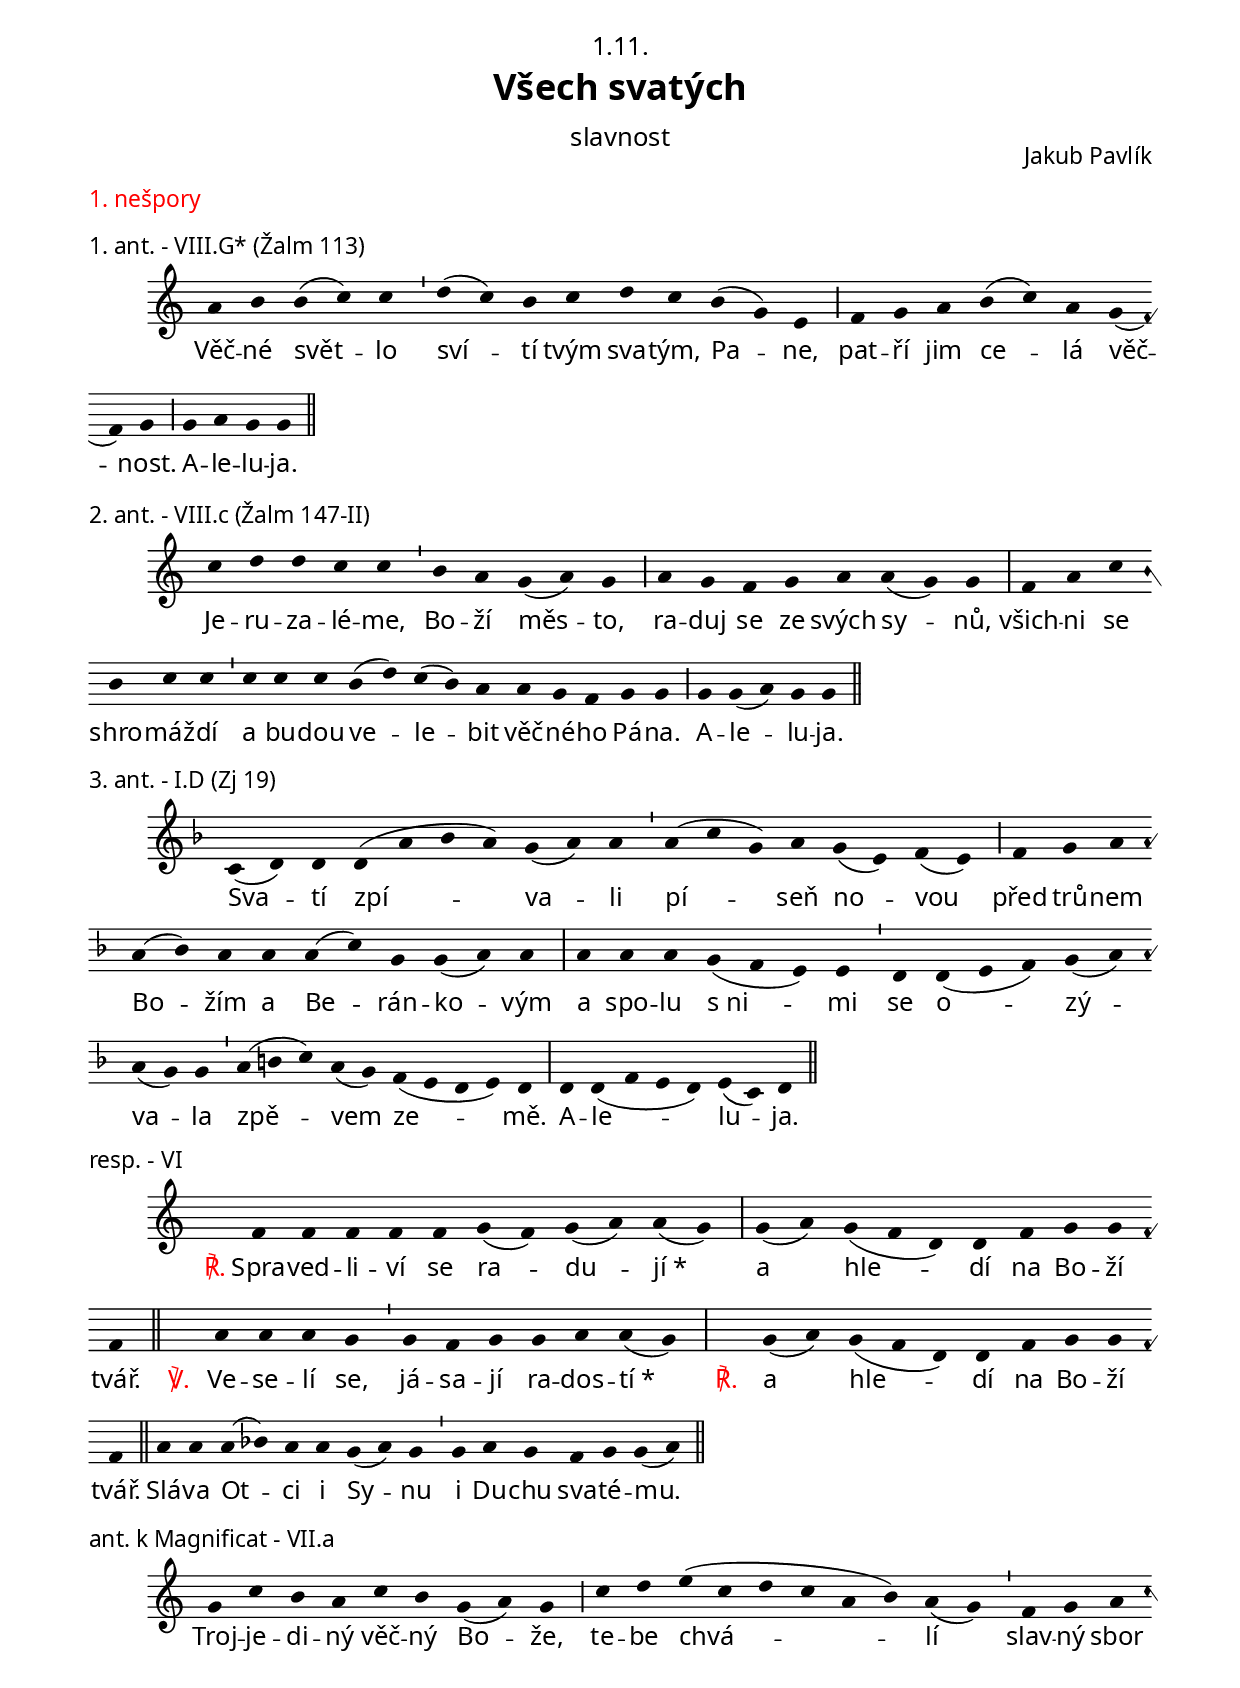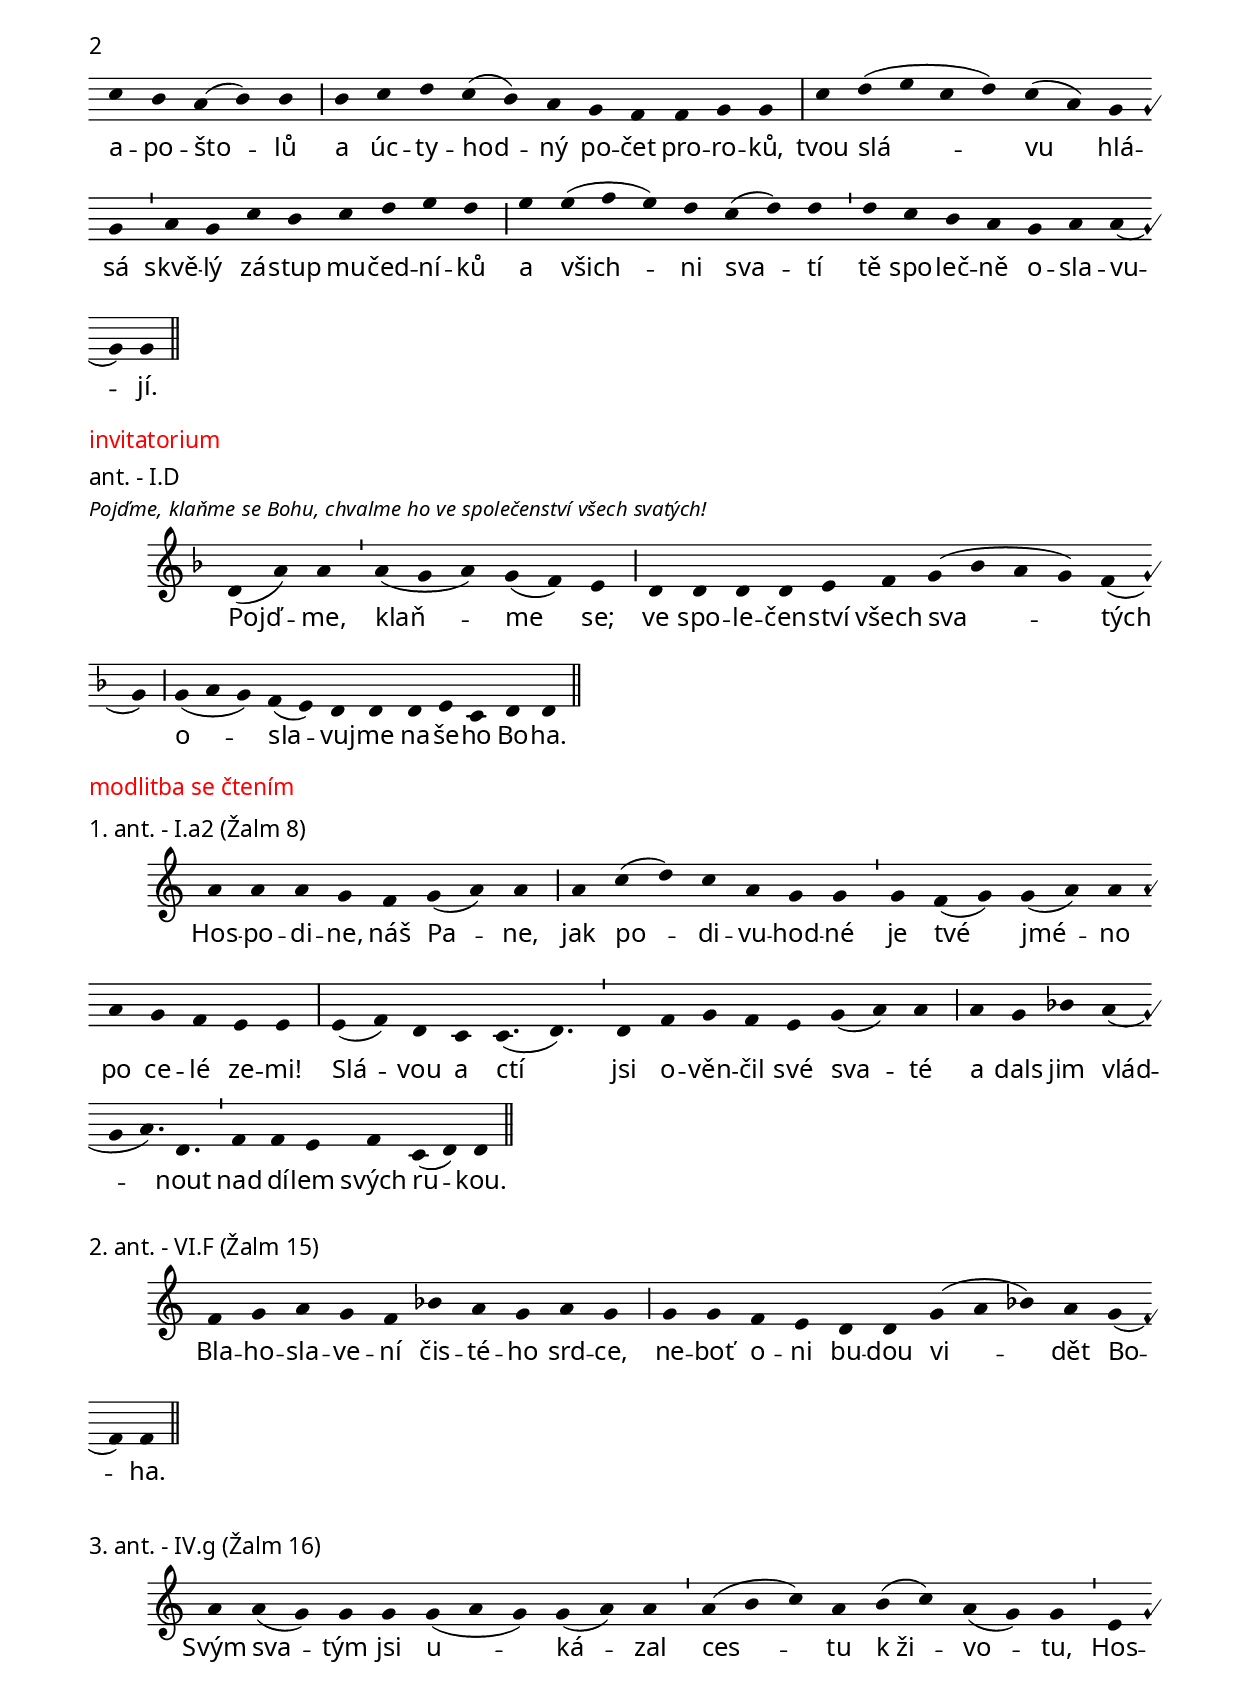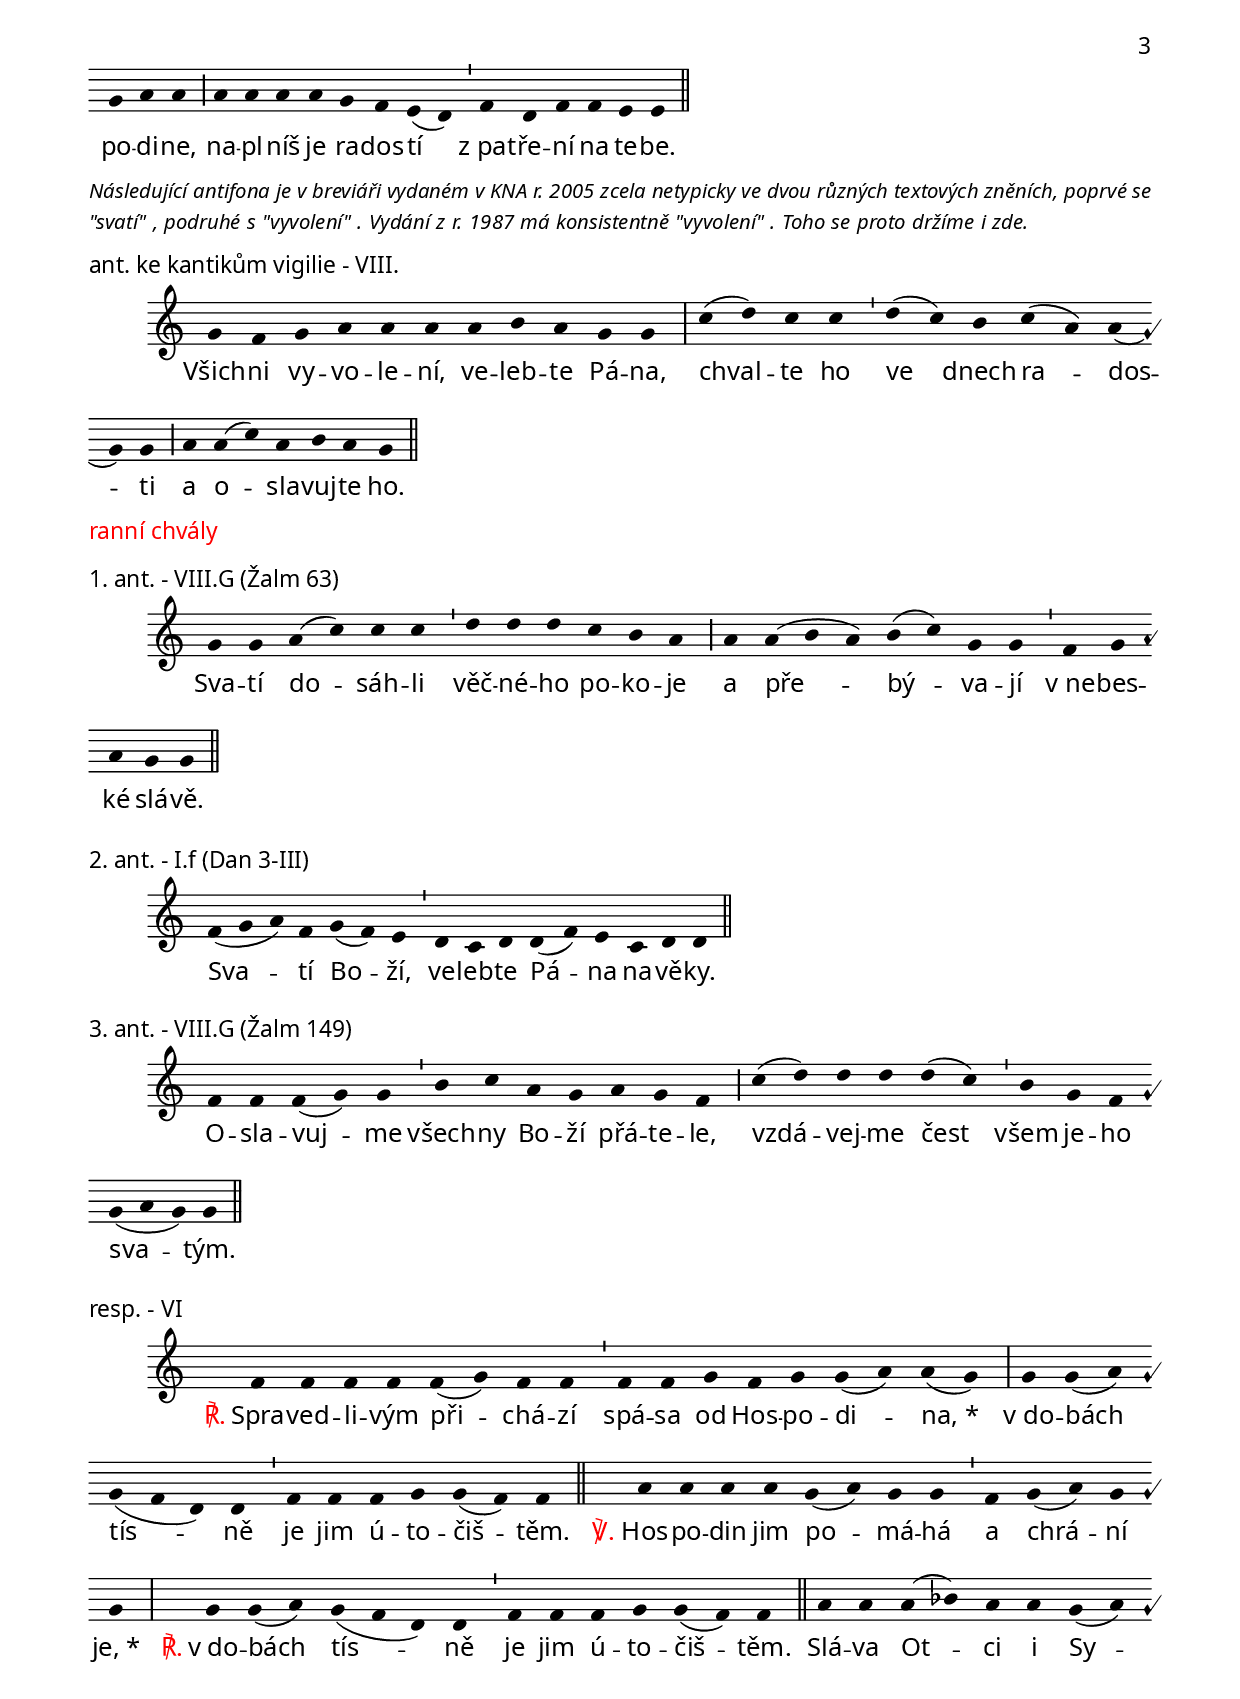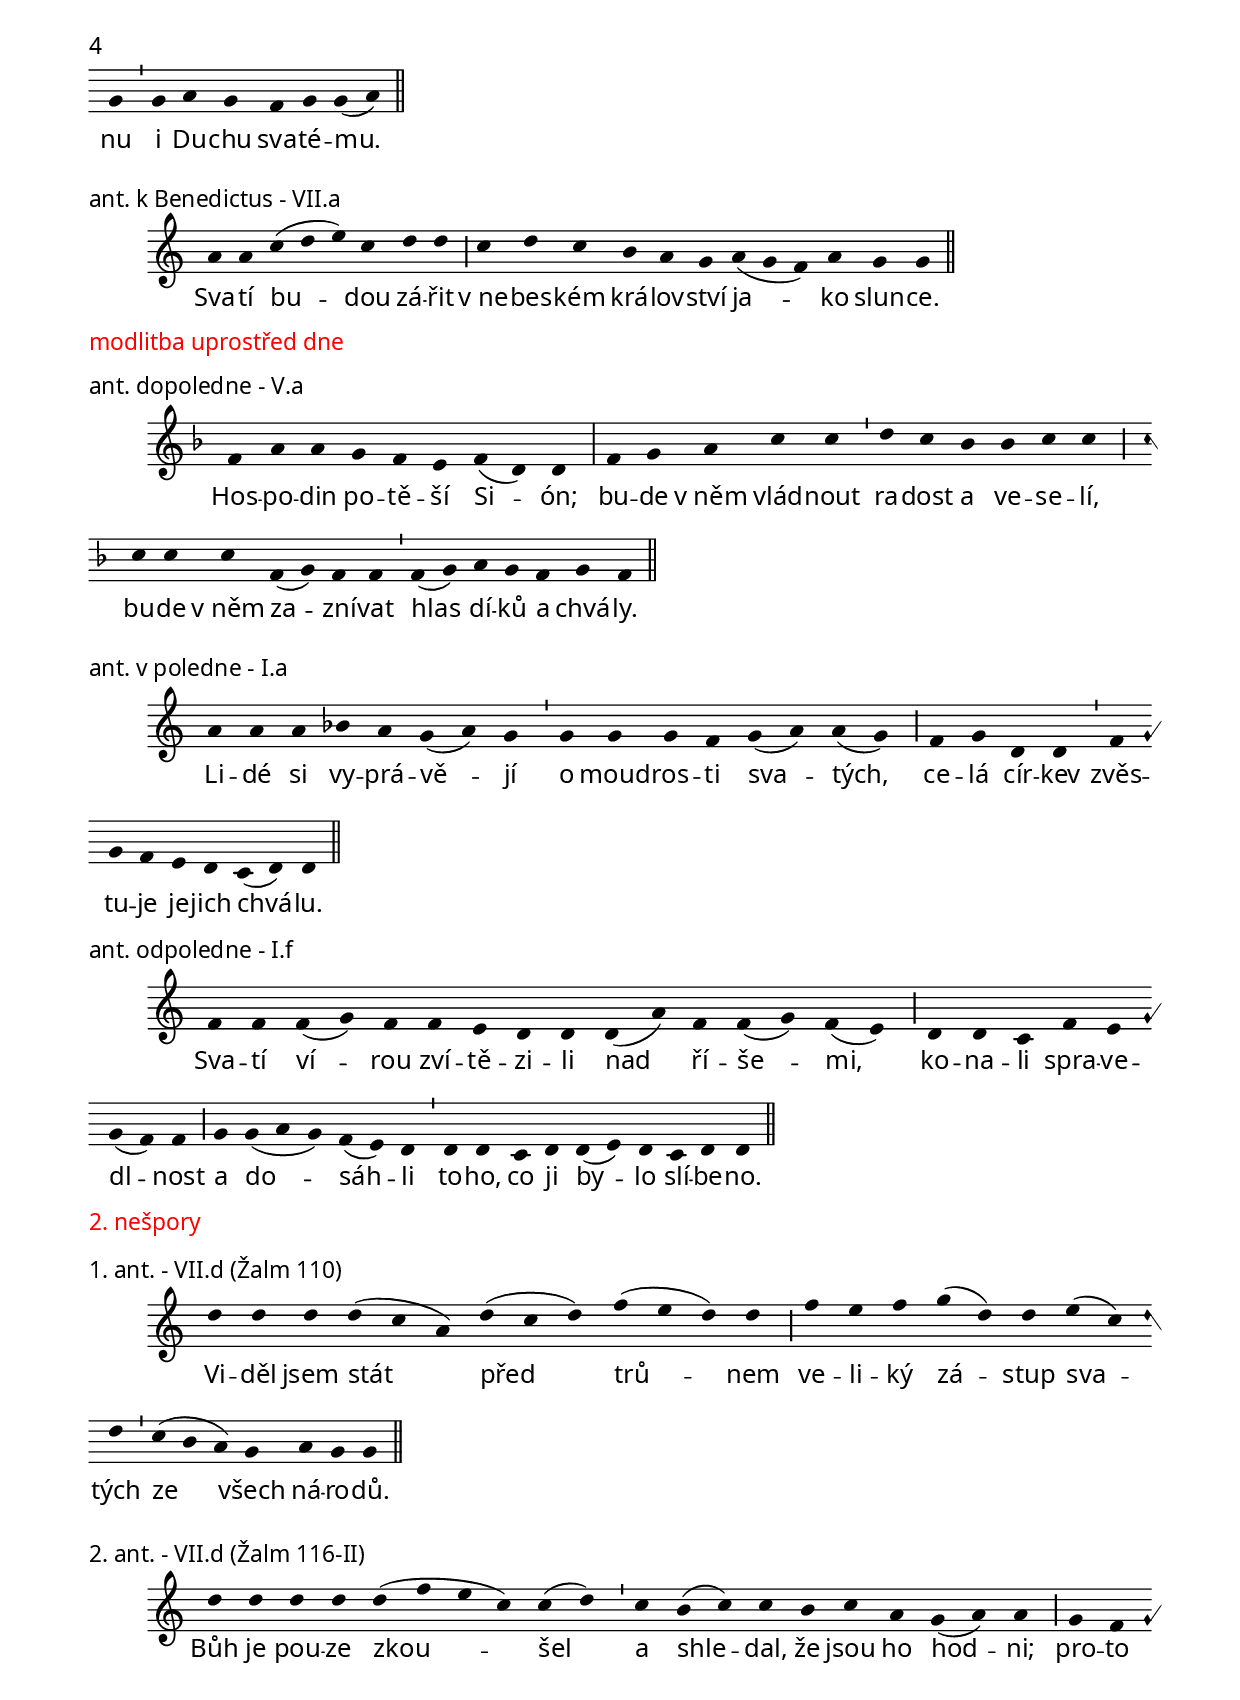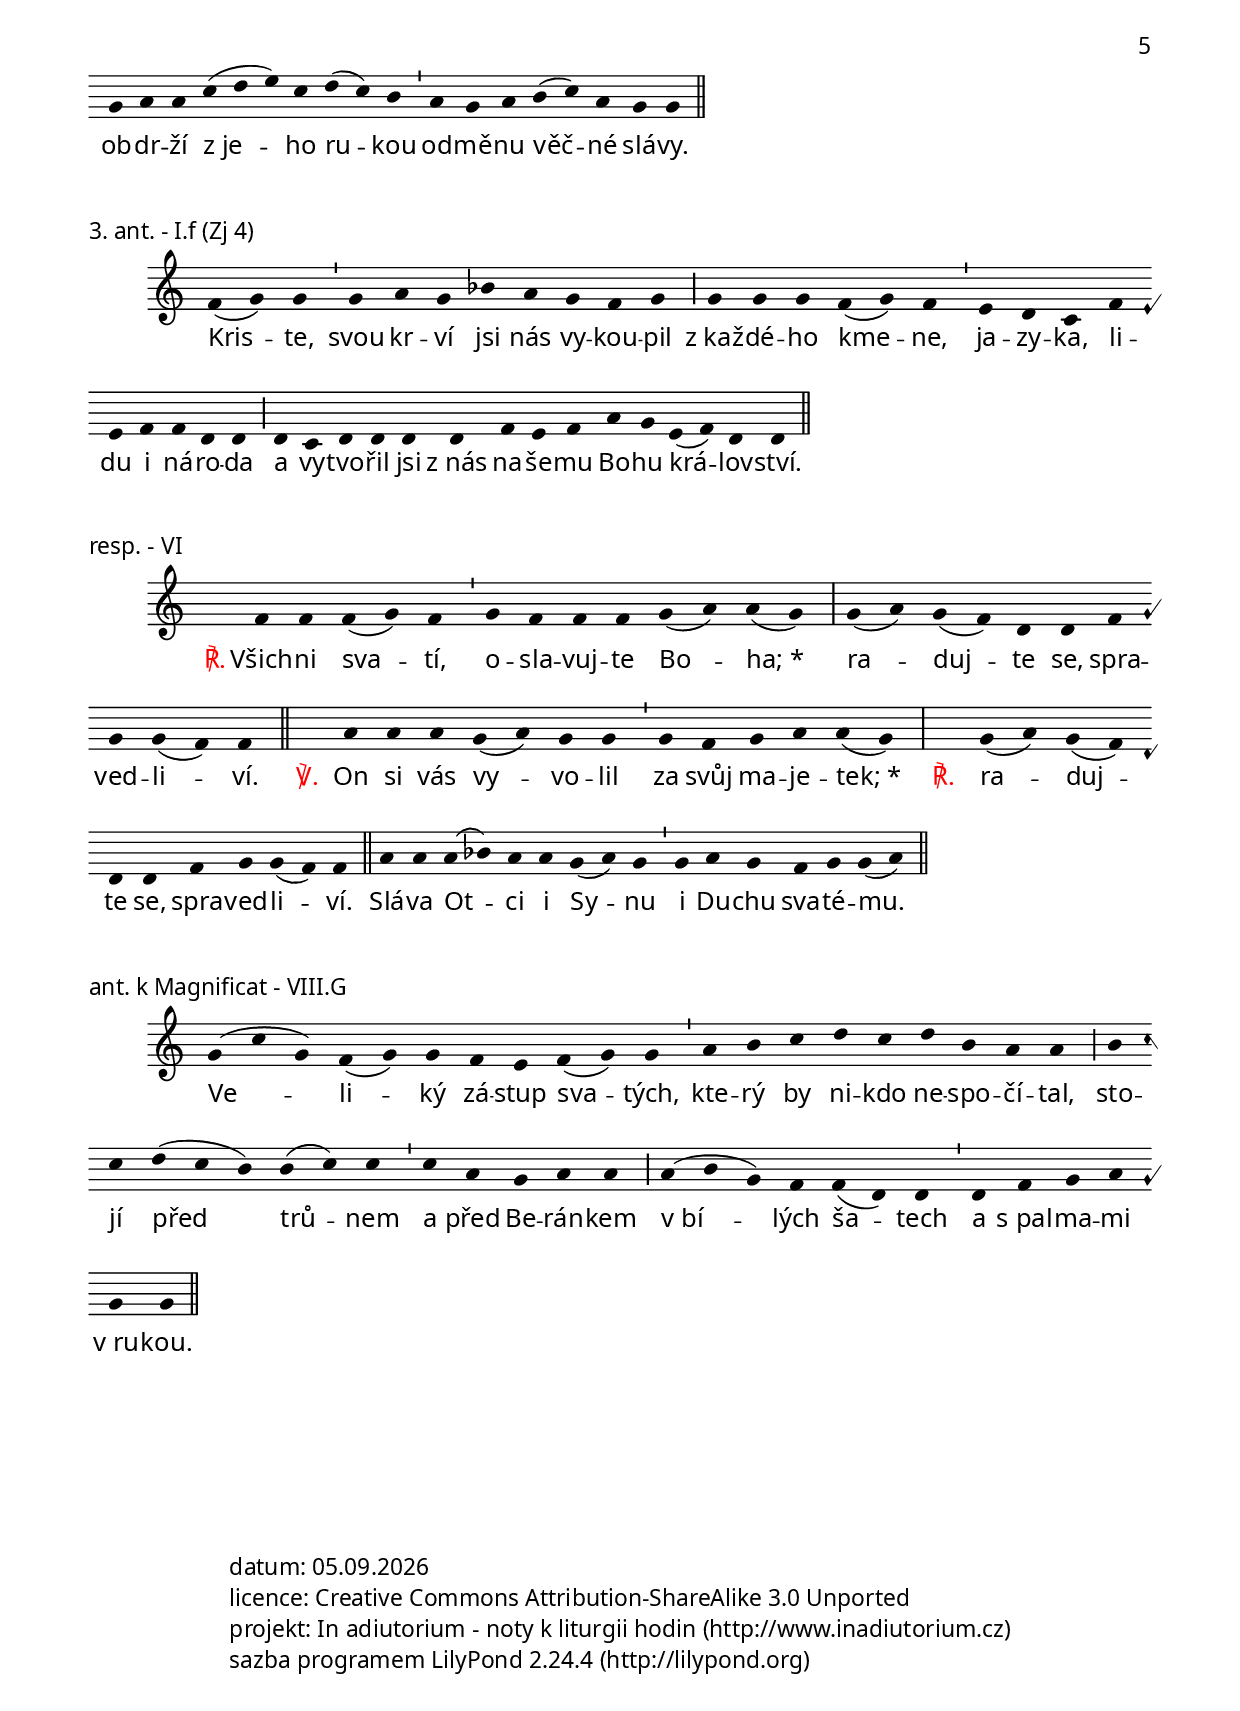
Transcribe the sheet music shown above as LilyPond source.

\version "2.16.0"

\include "../spolecne.ly"
\include "../dilyresponsorii.ly"

\header {
  title = \markup\titleSvatek
            "Všech svatých"
            slavnost
            1.11.
  composer = "Jakub Pavlík"
}

\markup {\nadpisHodinka {"1. nešpory"}}

\score {
  \relative c'' {
    \choralniRezim
    a4 b b( c) c \barMin d( c) b c d c b( g) e \barMaior
    f g a b( c) a g( f) g \barMaior
    g a g g \barFinalis
  }
  \addlyrics {
    Věč -- né svět -- lo sví -- tí tvým sva -- tým, Pa -- ne,
    pat -- ří jim ce -- lá věč -- nost.
    A -- le -- lu -- ja.
  }
  \header {
    quid = "1. ant."
    modus = "VIII"
    differentia = "G*"
    psalmus = "Žalm 113"
    id = "1ne-a1"
    fial = "fial://commune/commune_jedenmucednik.ly#1ne-amag-velik"
    piece = \markup {\sestavTitulek}
  }
}

\score {
  \relative c'' {
    \choralniRezim
    c4 d d c c \barMin b a g( a) g \barMaior
    a g f g a a( g) g \barMax
    f a c b c c \barMin
    c c c b( d) c( b) a a g f g g \barMaior
    g g( a) g g \barFinalis
  }
  \addlyrics {
    Je -- ru -- za -- lé -- me, Bo -- ží měs -- to,
    ra -- duj se ze svých sy -- nů,
    všich -- ni se shro -- máž -- dí
    a bu -- dou ve -- le -- bit věč -- né -- ho Pá -- na.
    A -- le -- lu -- ja.
  }
  \header {
    quid = "2. ant."
    modus = "VIII"
    differentia = "c"
    psalmus = "Žalm 147-II"
    id = "1ne-a2"
    fons = "2. část: žaltář, 4.t., pá, r.ch., 2.ant."
    fial = "fial://antifony/tyden4_6patek.ly#rch-ant2?cast"
    piece = \markup {\sestavTitulek}
  }
}

\score {
  \relative c' {
    \key f \major
    \choralniRezim
    c4( d) d d( a' bes a) g( a) a \barMin a( c g) a g( e) f( e) \barMaior
    f g a a( bes) a a a( c) g g( a) a \barMax
    a a a g( f e) e \barMin d d( e f) g( a) a( g) g \barMin a( b c) a( g) f( e d e) d \barMax

    d d( f e d) e( c) d \barFinalis
  }
  \addlyrics {
    Sva -- tí zpí -- va -- li pí -- seň no -- vou
    před trů -- nem Bo -- žím a Be -- rán -- ko -- vým
    a spo -- lu s_ni -- mi se o -- zý -- va -- la zpě -- vem ze -- mě.

    A -- le -- lu -- ja.
  }
  \header {
    quid = "3. ant."
    modus = "I"
    differentia = "D"
    psalmus = "Zj 19"
    id = "1ne-a3"
    fial = "fial://commune/commune_svatymuz.ly#2ne-a3"
    piece = \markup {\sestavTitulek}
  }
}

\score {
  \relative c' {
    \choralniRezim

    % R
    \neviditelna f
    f4 f f f f g( f) g( a) a( g) \barMax
    g( a) g( f d) d f g g f \barFinalis
    % V
    \neviditelna a
    a4 a a g \barMin g f g g a a( g) \barMax
    % R
    \neviditelna a
    g( a) g( f d) d f g g f \barFinalis
    % Slava
    \respVIdoxologie \barFinalis
  }
  \addlyrics {
    \Response Spra -- ved -- li -- ví se ra -- du -- jí_*
    a hle -- dí na Bo -- ží tvář.
    \Verse Ve -- se -- lí se, já -- sa -- jí ra -- dos -- tí_*
    \Response a hle -- dí na Bo -- ží tvář.
    \textRespDoxologie
  }
  \header {
    quid = "resp."
    modus = "VI"
    id = "1ne-r"
    piece = \markup {\sestavTitulekResp}
  }
}

\score {
  \relative c'' {
    \choralniRezim
    g4 c b a c b g( a) g \barMaior
    c d e( c d c a b) a( g) \barMin f g a c b a( b) b \barMaior
    b c d c( b) a g f f g g \barMax

    c d( e c d) c( a) g g \barMin a g c b c d e d \barMaior
    e e( f e) d c( d) d \barMin d c b a g a a( g) g \barFinalis
  }
  \addlyrics {
    Troj -- je -- di -- ný věč -- ný Bo -- že,
    te -- be chvá -- lí slav -- ný sbor a -- po -- što -- lů
    a úc -- ty -- hod -- ný po -- čet pro -- ro -- ků,

    tvou slá -- vu hlá -- sá skvě -- lý zá -- stup mu -- čed -- ní -- ků
    a všich -- ni sva -- tí tě spo -- leč -- ně o -- sla -- vu -- jí.
  }
  \header {
    quid = "ant. k Magnificat"
    modus = "VII"
    differentia = "a"
    psalmus = ""
    placet = "věnovat jí trochu péče, zejm. úvodu"
    id = "1ne-amag"
    piece = \markup {\sestavTitulekBezZalmu}
  }
}

\markup {\nadpisHodinka {"invitatorium"}}

\score {
  \relative c' {
    \key f \major
    \choralniRezim
    d4( a') a \barMin a( g a) g( f) e \barMaior
    d d d d e f g( bes a g) f( g) \barMaior
    g( a g) f( e) d d d e c d d \barFinalis
  }
  \addlyrics {
    Pojď -- me, klaň -- me se;
    ve spo -- le -- čen -- ství všech sva -- tých
    o -- sla -- vuj -- me na -- še -- ho Bo -- ha.
  }
  \header {
    % Vtipne je, ze me zneni, z rytmickych duvodu nahrazujici
    % "chvalme" za "oslavujme", by mohlo vznaset narok,
    % ze je o spetku vernejsim prekladem latinskeho originalu.
    textus_approbatus = "Pojďme, klaňme se Bohu,
    chvalme ho ve společenství všech svatých!"
    quid = "ant."
    modus = "I"
    differentia = "D"
    psalmus = ""
    id = "invit"
    piece = \markup {\sestavTitulekBezZalmu}
  }
}

\markup {\nadpisHodinka {"modlitba se čtením"}}

\score {
  \relative c'' {
    \choralniRezim
    a4 a a g f g( a) a \barMaior
    a c( d) c a g g \barMin g f( g) g( a) a a g f e e \barMax

    e( f) d c c4.( d) \barMin d4 f g f e g( a) a \barMaior
    a g bes a( g a4.) d, \barMin f4 f e f c( d) d \barFinalis
  }
  \addlyrics {
    Hos -- po -- di -- ne, náš Pa -- ne,
    jak po -- di -- vu -- hod -- né je tvé jmé -- no po ce -- lé ze -- mi!

    Slá -- vou a ctí jsi o -- věn -- čil své sva -- té
    a dals jim vlád -- nout nad dí -- lem svých ru -- kou.
  }
  \header {
    quid = "1. ant."
    modus = "I"
    differentia = "a2"
    psalmus = "Žalm 8"
    fons = "sanktoral/0705cyrilametodej.ly#2ne-a2"
    id = "mc-a1"
    piece = \markup {\sestavTitulek}
  }
}

\score {
  \relative c' {
    \choralniRezim
    f4 g a g f bes a g a g \barMaior
    g g f e d d g( a bes) a g( f) f \barFinalis
  }
  \addlyrics {
    Bla -- ho -- sla -- ve -- ní čis -- té -- ho srd -- ce,
    ne -- boť o -- ni bu -- dou vi -- dět Bo -- ha.
  }
  \header {
    quid = "2. ant."
    modus = "VI"
    differentia = "F"
    psalmus = "Žalm 15"
    fons = "antifony/tyden1_2pondeli.ly#ne-ant2"
    id = "mc-a2"
    piece = \markup {\sestavTitulek}
  }
}

\score {
  \relative c'' {
    \choralniRezim
    a4 a( g) g g g( a g) g( a) a \barMin
    a( b c) a b( c) a( g) g \barMin
    e g a a \barMaior
    a a a a g f e( d) \barMin
    f d f f e e \barFinalis
  }
  \addlyrics {
    Svým sva -- tým jsi u -- ká -- zal
    ces -- tu k_ži -- vo -- tu,
    Hos -- po -- di -- ne,
    na -- pl -- níš je ra -- dos -- tí
    z_pat -- ře -- ní na te -- be.
  }
  \header {
    quid = "3. ant."
    modus = "IV"
    differentia = "g"
    psalmus = "Žalm 16"
    id = "mc-a3"
    piece = \markup {\sestavTitulek}
  }
}

\markup\justify\small\italic{
  Následující antifona je v breviáři vydaném v KNA r. 2005
  zcela netypicky ve dvou různých textových zněních,
  poprvé se "\"svatí\"", podruhé s "\"vyvolení\"".
  Vydání z r. 1987 má konsistentně "\"vyvolení\"".
  Toho se proto držíme i zde.
}

\score {
  \relative c'' {
    \choralniRezim
    g4 f g a a a a b a g g \barMax
    c( d) c c \barMin d( c) b c( a) a( g) g \barMaior
    a a( c) a b a g \barFinalis
  }
  \addlyrics {
    Všich -- ni vy -- vo -- le -- ní,
    ve -- leb -- te Pá -- na,
    chval -- te ho ve dnech ra -- dos -- ti
    a o -- sla -- vuj -- te ho.
  }
  \header {
    quid = "ant. ke kantikům vigilie"
    modus = "VIII"
    differentia = ""
    psalmus = ""
    placet = "začátek půjde lépe"
    fial = "antifony/velikonoce_tyden1_3utery.ly#rch-a2?delsi_text"
    id = "mc-avig"
    piece = \markup {\sestavTitulekBezZalmu}
  }
}

\markup {\nadpisHodinka {"ranní chvály"}}

\score {
  \relative c'' {
    \choralniRezim
    g4 g a( c) c c \barMin d d d c b a \barMaior
    a a( b a) b( c) g g \barMin  f g a g g \barFinalis
  }
  \addlyrics {
    Sva -- tí do -- sáh -- li věč -- né -- ho po -- ko -- je
    a pře -- bý -- va -- jí v_ne -- bes -- ké slá -- vě.
  }
  \header {
    quid = "1. ant."
    modus = "VIII"
    differentia = "G"
    psalmus = "Žalm 63"
    id = "rch-a1"
    fial = "fial://commune/commune_jedenmucednik.ly#2ne-amag"
    piece = \markup {\sestavTitulek}
  }
}

\score {
  \relative c' {
    \choralniRezim
    f4( g a) f g( f) e \barMin
    d c d d( f) e c d d \barFinalis
  }
  \addlyrics {
    Sva -- tí Bo -- ží,
    ve -- leb -- te Pá -- na na -- vě -- ky.
  }
  \header {
    quid = "2. ant."
    modus = "I"
    differentia = "f"
    psalmus = "Dan 3-III"
    placet = "zkusit lépe - spíš prostěji a zpěvněji"
    id = "rch-a2"
    piece = \markup {\sestavTitulek}
  }
}

\score {
  \relative c' {
    \choralniRezim
    f4 f f( g) g \barMin b c a g a g f \barMaior
    c'( d) d d d( c) \barMin b g f g( a g) g \barFinalis
  }
  \addlyrics {
    O -- sla -- vuj -- me všech -- ny Bo -- ží přá -- te -- le,
    vzdá -- vej -- me čest všem je -- ho sva -- tým.
  }
  \header {
    quid = "3. ant."
    modus = "VIII"
    differentia = "G"
    psalmus = "Žalm 149"
    placet = "začátek o sekundu nahoru; zkusit celou lépe?"
    id = "rch-a3"
    piece = \markup {\sestavTitulek}
  }
}

\score {
  \relative c' {
    \choralniRezim

    % R
    \neviditelna f
    f4 f f f f( g) f f \barMin f f g f g g( a) a( g) \barMax
    g g( a) g( f d) d \barMin f f f g g( f) f \barFinalis
    % V
    \neviditelna a
    a4 a a a g( a) g g \barMin f g( a) g g \barMax
    % R
    \neviditelna a
    g g( a) g( f d) d \barMin f f f g g( f) f \barFinalis
    % Slava
    \respVIdoxologie \barFinalis
  }
  \addlyrics {
    \Response Spra -- ved -- li -- vým při -- chá -- zí spá -- sa od Hos -- po -- di -- na,_*
    v_do -- bách tís -- ně je jim ú -- to -- čiš -- těm.
    \Verse Hos -- po -- din jim po -- má -- há a chrá -- ní je,_*
    \Response v_do -- bách tís -- ně je jim ú -- to -- čiš -- těm.
    \textRespDoxologie
  }
  \header {
    quid = "resp."
    modus = "VI"
    id = "rch-r"
    fons = "commune více muč., 2. nešp."
    fial = "fial://commune/commune_vicemucedniku.ly#2ne-resp"
    piece = \markup {\sestavTitulekResp}
  }
}

\score {
  \relative c'' {
    \choralniRezim
    a4 a c( d e) c d d \barMaior
    c d c b a g a( g f) a g g \barFinalis
  }
  \addlyrics {
    Sva -- tí bu -- dou zá -- řit
    v_ne -- bes -- kém krá -- lov -- ství ja -- ko slun -- ce.
  }
  \header {
    quid = "ant. k Benedictus"
    modus = "VII"
    differentia = "a"
    psalmus = ""
    placet = "melodické ozdoby na slovech _budou_ a _jako_ ...
    obě stejným způsobem nepatřičné (zvýraznění slova, které nemá být
    zvýrazňováno), ale nepobuřují mě. Antifona s nimi není bezchybná,
    ale přesto se mi líbí. Bez nich by se musela úplně přepsat."
    id = "rch-aben"
    piece = \markup {\sestavTitulekBezZalmu}
  }
}

\markup {\nadpisHodinka {"modlitba uprostřed dne"}}

\score {
  \relative c' {
    \choralniRezim
    \key f \major
    f4 a a g f e f( d) d \barMax
    f g a c c \barMin d c bes bes c c \barMaior
    c c c f,( g) f f \barMin f( g) a g f g f \barFinalis
  }
  \addlyrics {
    Hos -- po -- din po -- tě -- ší Si -- ón;
    bu -- de v_něm vlád -- nout ra -- dost a ve -- se -- lí,
    bu -- de v_něm za -- zní -- vat hlas dí -- ků a chvá -- ly.
  }
  \header {
    quid = "ant. dopoledne"
    modus = "V"
    differentia = "a"
    psalmus = ""
    placet = "bez úletu do plagálního tetrachordu se dá dobře obejít"
    id = "tercie"
    piece = \markup {\sestavTitulekBezZalmu}
  }
}

\score {
  \relative c'' {
    \choralniRezim
    a4 a a bes a g( a) g \barMin g g g f g( a) a( g) \barMaior
    f g d d \barMin f g f e d c( d) d \barFinalis
  }
  \addlyrics {
    Li -- dé si vy -- prá -- vě -- jí o moud -- ros -- ti sva -- tých,
    ce -- lá cír -- kev zvěs -- tu -- je je -- jich chvá -- lu.
  }
  \header {
    quid = "ant. v poledne"
    modus = "I"
    differentia = "a"
    psalmus = ""
    placet = "první část nepříliš vhodně napodobuje verš 
    stereotypních krátkých responsorií modu VI;
    předělat"
    id = "sexta"
    piece = \markup {\sestavTitulekBezZalmu}
  }
}

\score {
  \relative c' {
    \choralniRezim
    f4 f f( g) f f e d d d( a') f f( g) f( e) \barMaior
    d d c f e g( f) f \barMaior
    g g( a g) f( e) d \barMin d d c d d( e) d c d d \barFinalis
  }
  \addlyrics {
    Sva -- tí ví -- rou zví -- tě -- zi -- li nad ří -- še -- mi,
    ko -- na -- li spra -- ve -- dl -- nost
    a do -- sáh -- li to -- ho, co ji by -- lo slí -- be -- no.
  }
  \header {
    quid = "ant. odpoledne"
    modus = "I"
    differentia = "f"
    psalmus = ""
    placet = "melisma na _bylo_ určitě pryč"
    id = "nona"
    piece = \markup {\sestavTitulekBezZalmu}
  }
}

\markup {\nadpisHodinka {"2. nešpory"}}

\score {
  \relative c'' {
    \choralniRezim
    d4 d d d( c a) d( c d) f( e d) d \barMaior
    f e f g( d) d e( c) d \barMin c( b a) g a g g  \barFinalis
  }
  \addlyrics {
    Vi -- děl jsem stát před trů -- nem
    ve -- li -- ký zá -- stup sva -- tých ze všech ná -- ro -- dů.
  }
  \header {
    quid = "1. ant."
    modus = "VII"
    differentia = "d"
    psalmus = "Žalm 110"
    id = "2ne-a1"
    piece = \markup {\sestavTitulek}
  }
}

\score {
  \relative c'' {
    \choralniRezim
    d4 d d d d( f e c) c( d) \barMin
    c b( c) c b c a g( a) a \barMaior
    g f g a a c( d e) c d( c) b \barMin
    a g a b( c) a g g \barFinalis
  }
  \addlyrics {
    Bůh je pou -- ze zkou -- šel
    a shle -- dal, že jsou ho hod -- ni;
    pro -- to ob -- dr -- ží z_je -- ho ru -- kou
    od -- mě -- nu věč -- né slá -- vy.
  }
  \header {
    quid = "2. ant."
    modus = "VII"
    differentia = "d"
    psalmus = "Žalm 116-II"
    id = "2ne-a2"
    piece = \markup {\sestavTitulek}
  }
}

\score {
  \relative c' {
    \choralniRezim
    f4( g) g \barMin g a g bes a g f g \barMaior
    g g g f( g) f \barMin e d c f e f f d d \barMaior
    d c d d d d f e f a g e( f) d d \barFinalis
  }
  \addlyrics {
    Kris -- te, svou kr -- ví jsi nás vy -- kou -- pil
    z_kaž -- dé -- ho kme -- ne, ja -- zy -- ka, li -- du i ná -- ro -- da
    a vy -- tvo -- řil jsi z_nás na -- še -- mu Bo -- hu krá -- lov -- ství.
  }
  \header {
    quid = "3. ant."
    modus = "I"
    differentia = "f"
    psalmus = "Zj 4"
    id = "2ne-a3"
    placet = "melodie na prvním 'jsi' mě sice nedráždí, ale pravděpodobně není zcela košer"
    piece = \markup {\sestavTitulek}
  }
}

\score {
  \relative c' {
    \choralniRezim

    % R
    \neviditelna c
    f f f( g) f \barMin g f f f g( a) a( g) \barMax
    g( a) g( f) d d f g g( f) f \barFinalis
    % V
    \neviditelna a
    a a a g( a) g g \barMin g f g a a( g) \barMax
    % R
    \neviditelna a
    g( a) g( f) d d f g g( f) f \barFinalis
    % Slava
    \respVIdoxologie \barFinalis
  }
  \addlyrics {
    \Response Všich -- ni sva -- tí, o -- sla -- vuj -- te Bo -- ha;_*
    ra -- duj -- te se, spra -- ved -- li -- ví.
    \Verse On si vás vy -- vo -- lil za svůj ma -- je -- tek;_*
    \Response ra -- duj -- te se, spra -- ved -- li -- ví.
    \textRespDoxologie
  }
  \header {
    quid = "resp."
    modus = "VI"
    id = "2ne-r"
    piece = \markup {\sestavTitulekResp}
  }
}

\score {
  \relative c'' {
    \choralniRezim
    g4( c g) f( g) g f e f( g) g \barMin
    a b c d c d b a a \barMaior
    b c d( c b) b( c) c \barMin c a g a a \barMaior
    a( b g) f f( d) d \barMin d f g a g g \barFinalis
  }
  \addlyrics {
    Ve -- li -- ký zá -- stup sva -- tých,
    kte -- rý by ni -- kdo ne -- spo -- čí -- tal,
    sto -- jí před trů -- nem a před Be -- rán -- kem
    v_bí -- lých ša -- tech a s_pal -- ma -- mi v_ru -- kou.
  }
  \header {
    quid = "ant. k Magnificat"
    modus = "VIII"
    differentia = "G"
    psalmus = ""
    id = "2ne-amag"
    piece = \markup {\sestavTitulekBezZalmu}
  }
}